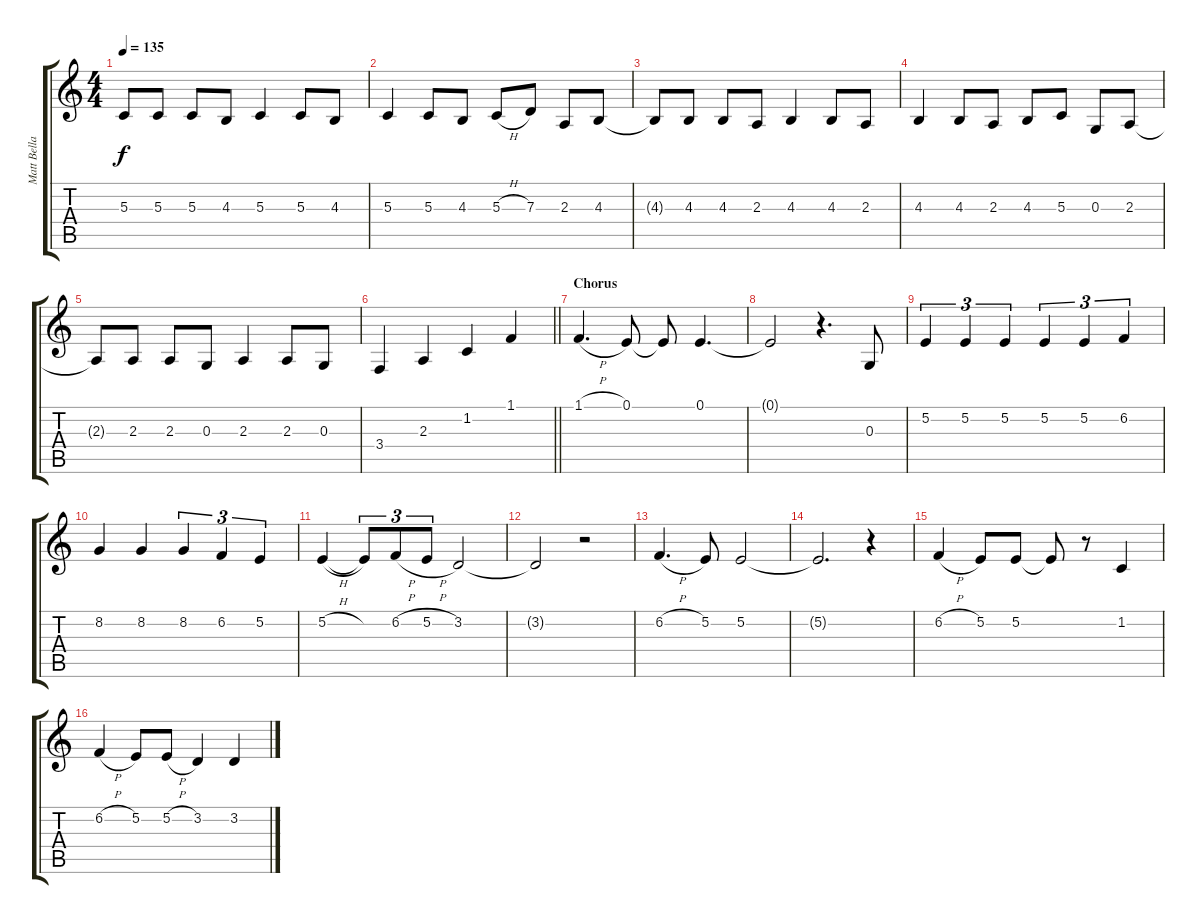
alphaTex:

\track ("Matt Bellamy (Lead Vocals)" "Matt Bella") {instrument altosax}
\staff {score tabs}
\tuning (E4 B3 G3 D3 A2 E2) {hide}
\ts (4 4)
\tempo 135
\clef g2
\ks c
5.3{t}.8{dy f} 5.3.8 5.3.8 4.3.8 5.3.4 5.3.8 4.3.8 |
5.3.4 5.3.8 4.3.8 5.3{h}.8 7.3.8 2.3.8 4.3.8 |
4.3{t}.8 4.3.8 4.3.8 2.3.8 4.3.4 4.3.8 2.3.8 |
4.3.4 4.3.8 2.3.8 4.3.8 5.3.8 0.3.8 2.3.8 |
2.3{t}.8 2.3.8 2.3.8 0.3.8 2.3.4 2.3.8 0.3.8 |
\barLineRight lightlight
3.4.4 2.3.4 1.2.4 1.1.4 |
\section ("" "Chorus")
1.1{h}.4{d} 0.1.8 0.1{t}.8 0.1.4{d} |
0.1{t}.2 r.4{d} 0.3.8 |
5.2.4{tu (3 2)} 5.2.4{tu (3 2)} 5.2.4{tu (3 2)} 5.2.4{tu (3 2)} 5.2.4{tu (3 2)} 6.2.4{tu (3 2)} |
8.2.4 8.2.4 8.2.4{tu (3 2)} 6.2.4{tu (3 2)} 5.2.4{tu (3 2)} |
5.2{h}.4 5.2{t}.8{tu (3 2)} 6.2{h}.8{tu (3 2)} 5.2{h}.8{tu (3 2)} 3.2.2 |
3.2{t}.2 r.2 |
6.2{h}.4{d} 5.2.8 5.2.2 |
5.2{t}.2{d} r.4 |
6.2{h}.4 5.2.8 5.2.8 5.2{t}.8 r.8 1.2.4 |
6.2{h}.4 5.2.8 5.2{h}.8 3.2.4 3.2.4
